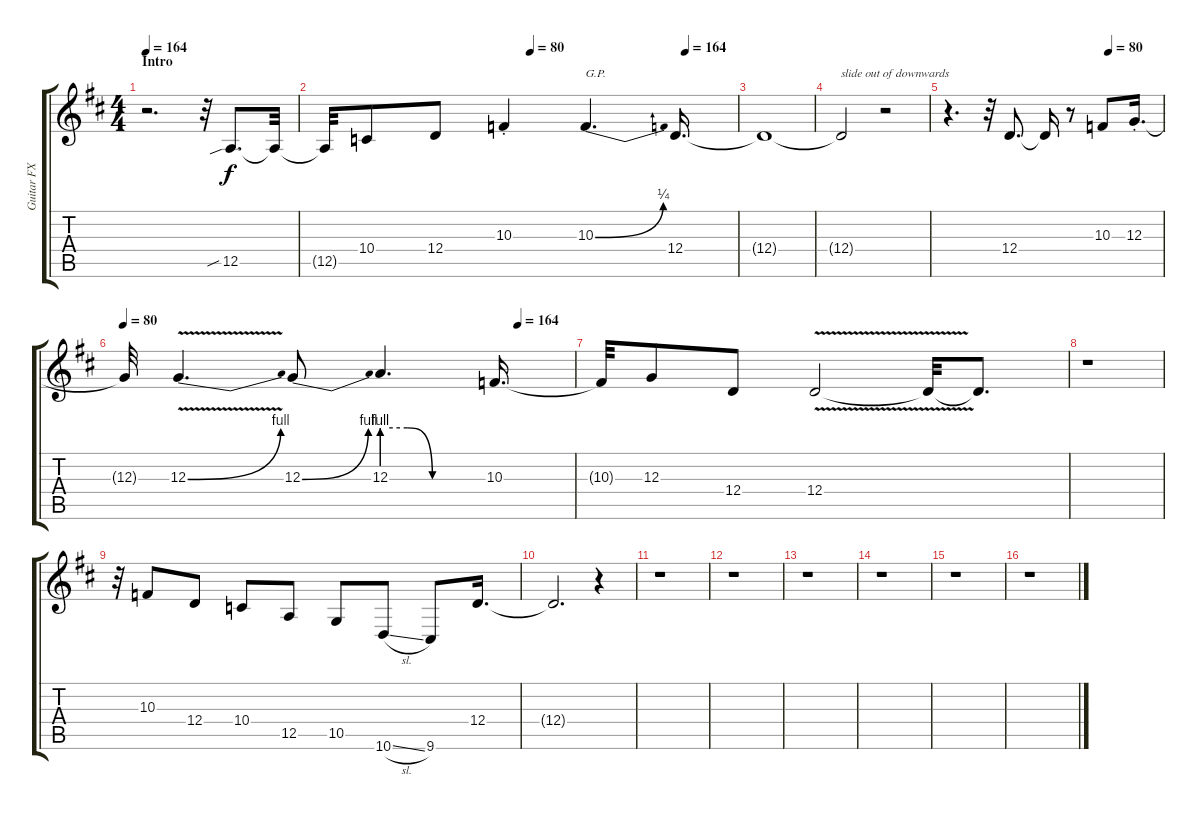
\track ("Guitar FX - reverb and delay" "Guitar FX ") {instrument synthstrings2}
\staff {score tabs}
\tuning (E4 B3 G3 D3 A2 E2) {hide}
\ts (4 4)
\section ("" "Intro")
\tempo 164
\clef g2
\ks d
r.2{d dy f volume 13 instrument synthstrings2} r.32 12.5{sib}.8{d} 12.5{t}.32 |
\tempo (80 0.5)
\tempo (164 0.875)
12.5{t}.32 10.4.8 12.4.8 10.3{st}.4 10.3{be (bend 0 0 60 1)}.4{d txt "G.P."} 12.4.16{d} |
12.4{t}.1 |
12.4{t}.2{txt "slide out of downwards"} r.2 |
\tempo (80 0.75)
r.4{d} r.32 12.4.8{d} 12.4{t}.16 r.8 10.3.8 12.3{st}.16{d} |
\tempo 80
\tempo (164 0.875)
12.3{t}.32 12.3{be (bend 0 0 60 4) v}.4{d} 12.3{be (bend 0 0 60 4)}.8 12.3{be (custom 0 4 15 4 30 0 40 0 60 0)}.4{d} 10.3.16{d} |
10.3{t}.32 12.3.8 12.4.8 12.4{v}.2 12.4{t}.32 12.4{t}.8{d} |
r.1 |
r.32 10.3.8{balance 3} 12.4.8 10.4.8 12.5.8 10.5.8 10.6{sl}.8 9.6.8 12.4.16{d} |
12.4{t}.2{d} r.4 |
r.1 |
r.1 |
r.1 |
r.1 |
r.1 |
r.1
